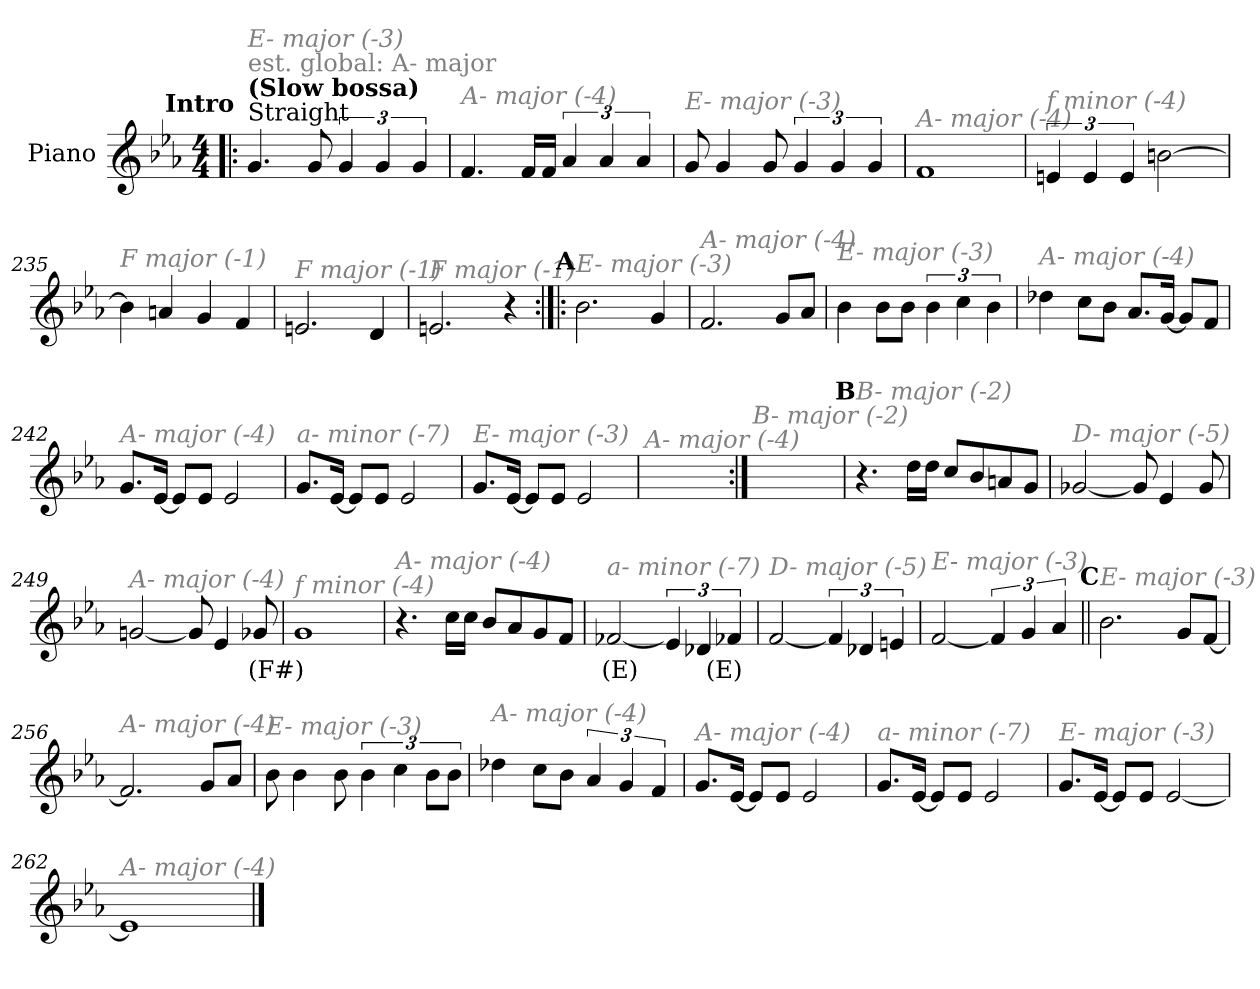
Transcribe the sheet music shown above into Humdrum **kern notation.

**kern	**text
*part1	*part1
*staff1	*staff1
*I"Piano	*
*I'Pno.	*
*clefG2	*
*k[b-e-a-]	*
*M4/4	*
!!LO:REH:place=s1:a:enc=none:fs=14:t=Intro
=1!|:	=1!|:
!LO:TX:a:t=Straight	!
!LO:TX:a:B:t=(Slow bossa)	!
!LO:TX:a:color=#808080:t=est. global&colon; A- major	!
!LO:TX:i:color=#808080:t=E- major (-3)	!
4.g/	.
8g/	.
6g/	.
6g/	.
6g/	.
=231	=231
!LO:TX:i:color=#808080:t=A- major (-4)	!
4.f/	.
16f/LL	.
16f/JJ	.
6a-/	.
6a-/	.
6a-/	.
=232	=232
!LO:TX:i:color=#808080:t=E- major (-3)	!
8g/	.
4g/	.
8g/	.
6g/	.
6g/	.
6g/	.
=233	=233
!LO:TX:i:color=#808080:t=A- major (-4)	!
1f	.
!!LO:LB:g=z
=234	=234
!LO:TX:i:color=#808080:t=f minor (-4)	!
6en/	.
6e/	.
6e/	.
[2bn\	.
=235	=235
!LO:TX:i:color=#808080:t=F major (-1)	!
4b\]	.
4an/	.
4g/	.
4f/	.
=236	=236
!LO:TX:i:color=#808080:t=F major (-1)	!
2.en/	.
4d/	.
=237	=237
!LO:TX:i:color=#808080:t=F major (-1)	!
2.en/	.
4r	.
!!LO:LB:g=z
!!LO:REH:place=s1:a:enc=none:fs=14:t=A
=238:|!|:	=238:|!|:
!LO:TX:i:color=#808080:t=E- major (-3)	!
2.b-\	.
4g/	.
=239	=239
!LO:TX:i:color=#808080:t=A- major (-4)	!
2.f/	.
8g/L	.
8a-/J	.
=240	=240
!LO:TX:i:color=#808080:t=E- major (-3)	!
4b-\	.
8b-\L	.
8b-\J	.
6b-\	.
6cc\	.
6b-\	.
=241	=241
!LO:TX:i:color=#808080:t=A- major (-4)	!
4dd-X\	.
8cc\L	.
8b-\J	.
8.a-/L	.
[16g/Jk	.
8g/L]	.
8f/J	.
!!LO:LB:g=z
=242	=242
!LO:TX:i:color=#808080:t=A- major (-4)	!
8.g/L	.
[16e-/Jk	.
8e-/L]	.
8e-/J	.
2e-/	.
=243	=243
!LO:TX:i:color=#808080:t=a- minor (-7)	!
8.g/L	.
[16e-/Jk	.
8e-/L]	.
8e-/J	.
2e-/	.
=244	=244
!LO:TX:i:color=#808080:t=E- major (-3)	!
8.g/L	.
[16e-/Jk	.
8e-/L]	.
8e-/J	.
2e-/	.
=245	=245
!LO:TX:i:color=#808080:t=A- major (-4)	!
1ryy	.
!!LO:LB:g=z
=246:|!	=246:|!
!LO:TX:i:color=#808080:t=B- major (-2)	!
1ryy	.
!!LO:REH:place=s1:a:enc=none:fs=14:t=B
=247	=247
!LO:TX:i:color=#808080:t=B- major (-2)	!
4.r	.
16dd\LL	.
16dd\JJ	.
8cc/L	.
8b-/	.
8an/	.
8g/J	.
=248	=248
!LO:TX:i:color=#808080:t=D- major (-5)	!
[2g-X/	.
8g-/]	.
4e-/	.
8g-/	.
=249	=249
!LO:TX:i:color=#808080:t=A- major (-4)	!
[2gn/	.
8g/]	.
4e-/	.
8g-Xi/	(F#)
!!LO:LB:g=z
=250	=250
!LO:TX:i:color=#808080:t=f minor (-4)	!
1g	.
=251	=251
!LO:TX:i:color=#808080:t=A- major (-4)	!
4.r	.
16cc\LL	.
16cc\JJ	.
8b-/L	.
8a-/	.
8g/	.
8f/J	.
=252	=252
!LO:TX:i:color=#808080:t=a- minor (-7)	!
[2f-Xi/	(E)
6e/]	.
6d-X/	.
6f-Xi/	(E)
=253	=253
!LO:TX:i:color=#808080:t=D- major (-5)	!
[2f/	.
6f/]	.
6d-X/	.
6en/	.
!!LO:LB:g=z
=254	=254
!LO:TX:i:color=#808080:t=E- major (-3)	!
[2f/	.
6f/]	.
6g/	.
6a-/	.
!!LO:REH:place=s1:a:enc=none:fs=14:t=C
=255||	=255||
!LO:TX:i:color=#808080:t=E- major (-3)	!
2.b-\	.
8g/L	.
[8f/J	.
=256	=256
!LO:TX:i:color=#808080:t=A- major (-4)	!
2.f/]	.
8g/L	.
8a-/J	.
=257	=257
!LO:TX:i:color=#808080:t=E- major (-3)	!
8b-\	.
4b-\	.
8b-\	.
6b-\	.
6cc\	.
12b-\L	.
12b-\J	.
!!LO:LB:g=z
=258	=258
!LO:TX:i:color=#808080:t=A- major (-4)	!
4dd-X\	.
8cc\L	.
8b-\J	.
6a-/	.
6g/	.
6f/	.
=259	=259
!LO:TX:i:color=#808080:t=A- major (-4)	!
8.g/L	.
[16e-/Jk	.
8e-/L]	.
8e-/J	.
2e-/	.
=260	=260
!LO:TX:i:color=#808080:t=a- minor (-7)	!
8.g/L	.
[16e-/Jk	.
8e-/L]	.
8e-/J	.
2e-/	.
=261	=261
!LO:TX:i:color=#808080:t=E- major (-3)	!
8.g/L	.
[16e-/Jk	.
8e-/L]	.
8e-/J	.
[2e-/	.
=262	=262
!LO:TX:i:color=#808080:t=A- major (-4)	!
1e-]	.
==	==
*-	*-
